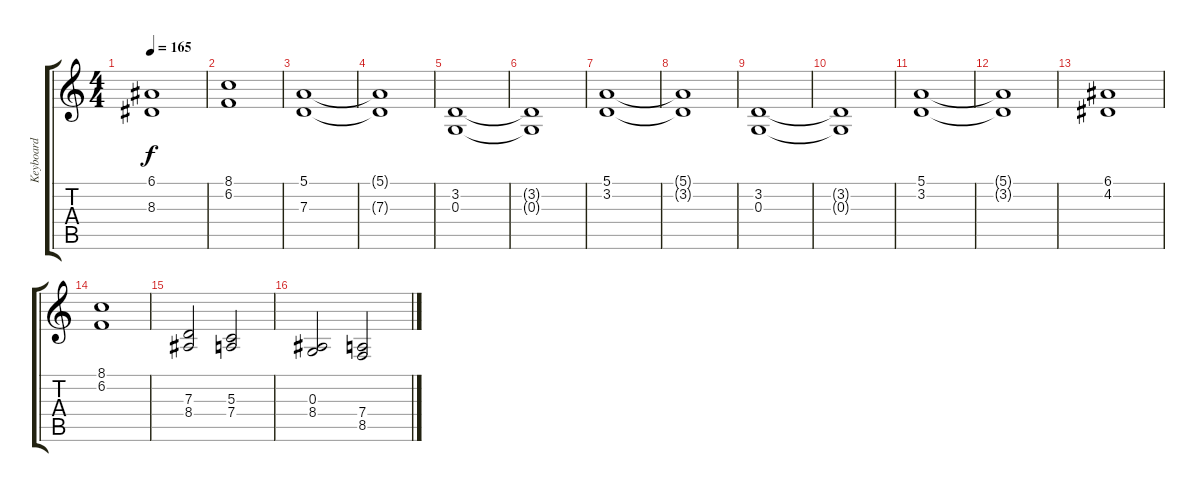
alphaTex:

\track ("Keyboard" "Keyboard") {instrument stringensemble2}
\staff {score tabs}
\tuning (E4 B3 G3 D3 A2 E2) {hide}
\ts (4 4)
\tempo 165
\clef g2
\ks c
(6.1 8.3).1{dy f} |
(8.1 6.2).1 |
(5.1 7.3).1 |
(5.1{t} 7.3{t}).1 |
(3.2 0.3).1 |
(3.2{t} 0.3{t}).1 |
(5.1 3.2).1 |
(5.1{t} 3.2{t}).1 |
(3.2 0.3).1 |
(3.2{t} 0.3{t}).1 |
(5.1 3.2).1 |
(5.1{t} 3.2{t}).1 |
(6.1 4.2).1 |
(8.1 6.2).1 |
(7.3 8.4).2 (5.3 7.4).2 |
(0.3 8.4).2 (7.4 8.5).2
